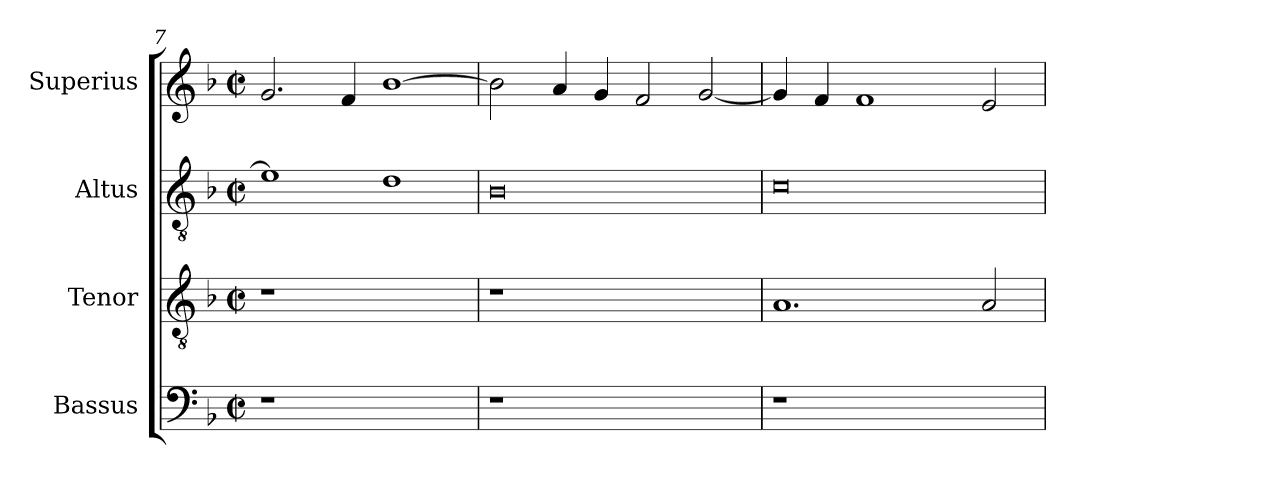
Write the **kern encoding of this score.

**kern	**kern	**kern	**kern
*part4	*part3	*part2	*part1
*staff4	*staff3	*staff2	*staff1
*I"Bassus	*I"Tenor	*I"Altus	*I"Superius
*I'B.	*I'T.	*	*I'S.
!!LO:LB:g=z
*clefF4	*clefGv2	*clefGv2	*clefG2
*	*ITrd7c12	*ITrd7c12	*
*k[b-]	*k[b-]	*k[b-]	*k[b-]
*F:	*F:	*F:	*F:
*M2/2	*M2/2	*M2/2	*M2/2
*met(c|)	*met(c|)	*met(c|)	*met(c|)
=7	=7	=7	=7
!LO:N:vis=1	!LO:N:vis=1	!	!
1r	1r	1E-i]	2.gi/
.	.	.	4fi/
1ryy	1ryy	1Di	[>1b-i
=8	=8	=8	=8
!LO:N:vis=1	!LO:N:vis=1	!	!
1r	1r	0BB-i	2b-i\]
.	.	.	4ai/
.	.	.	4gi/
1ryy	1ryy	.	2fi/
.	.	.	[<2gi/
=9	=9	=9	=9
!LO:N:vis=1	!	!	!
1r	1.AAi	0Ci	4gi/]
.	.	.	4fi/
.	.	.	1fi
1ryy	.	.	.
.	2AAi/	.	2ei/
=	=	=	=
*-	*-	*-	*-
